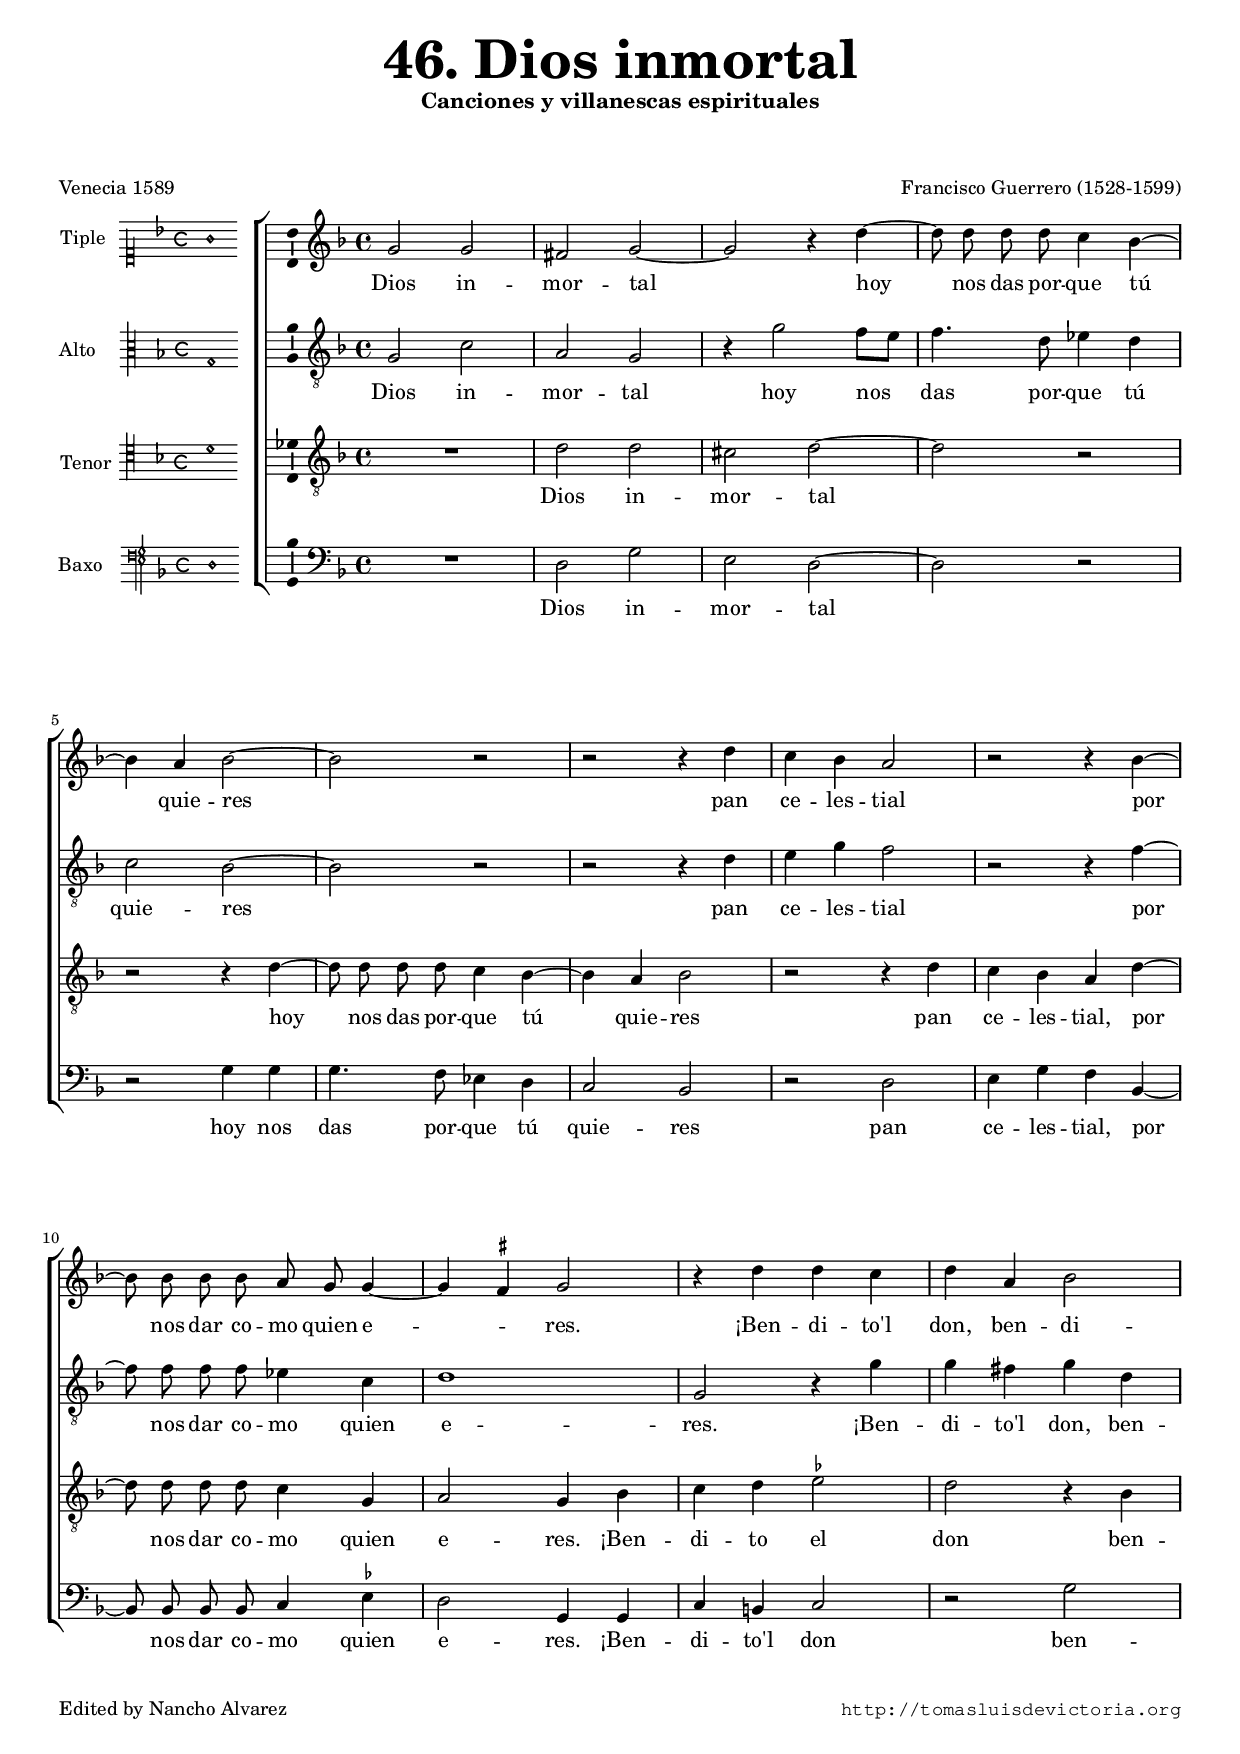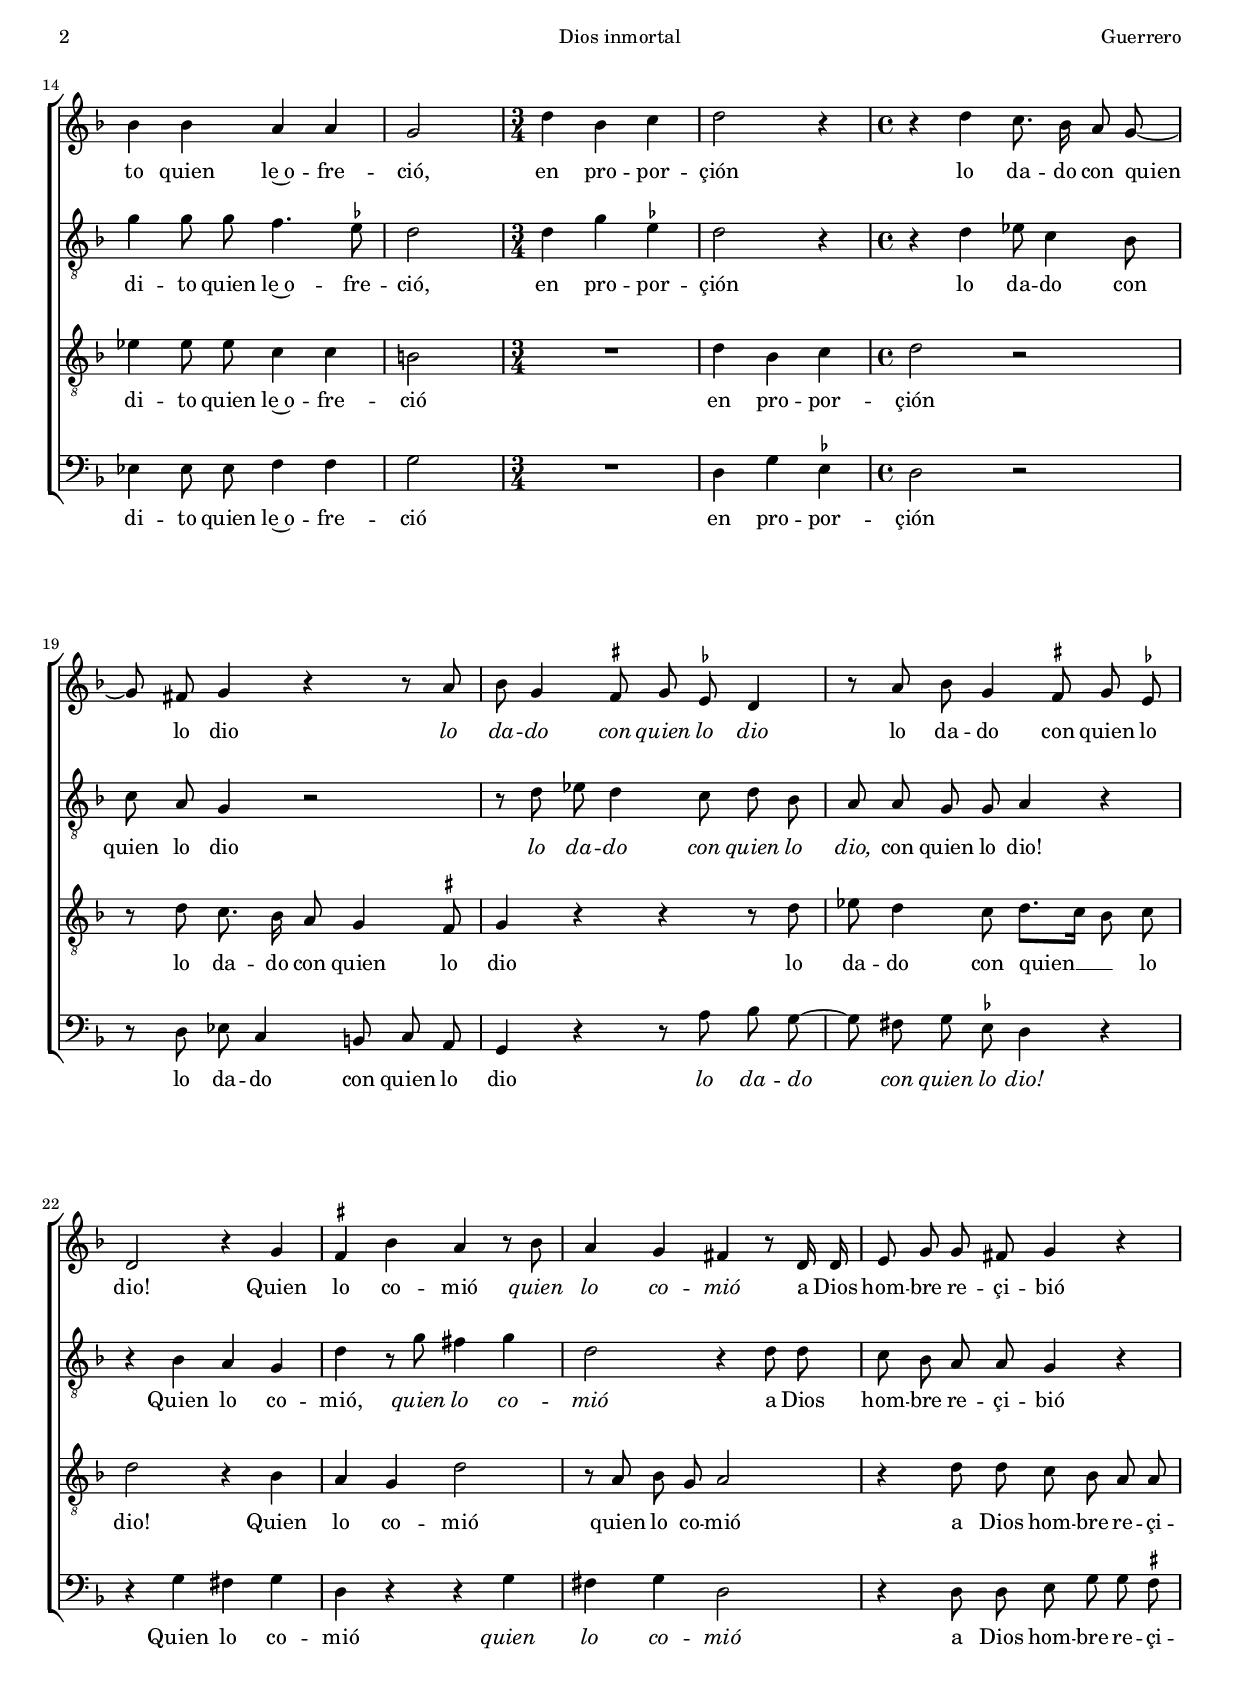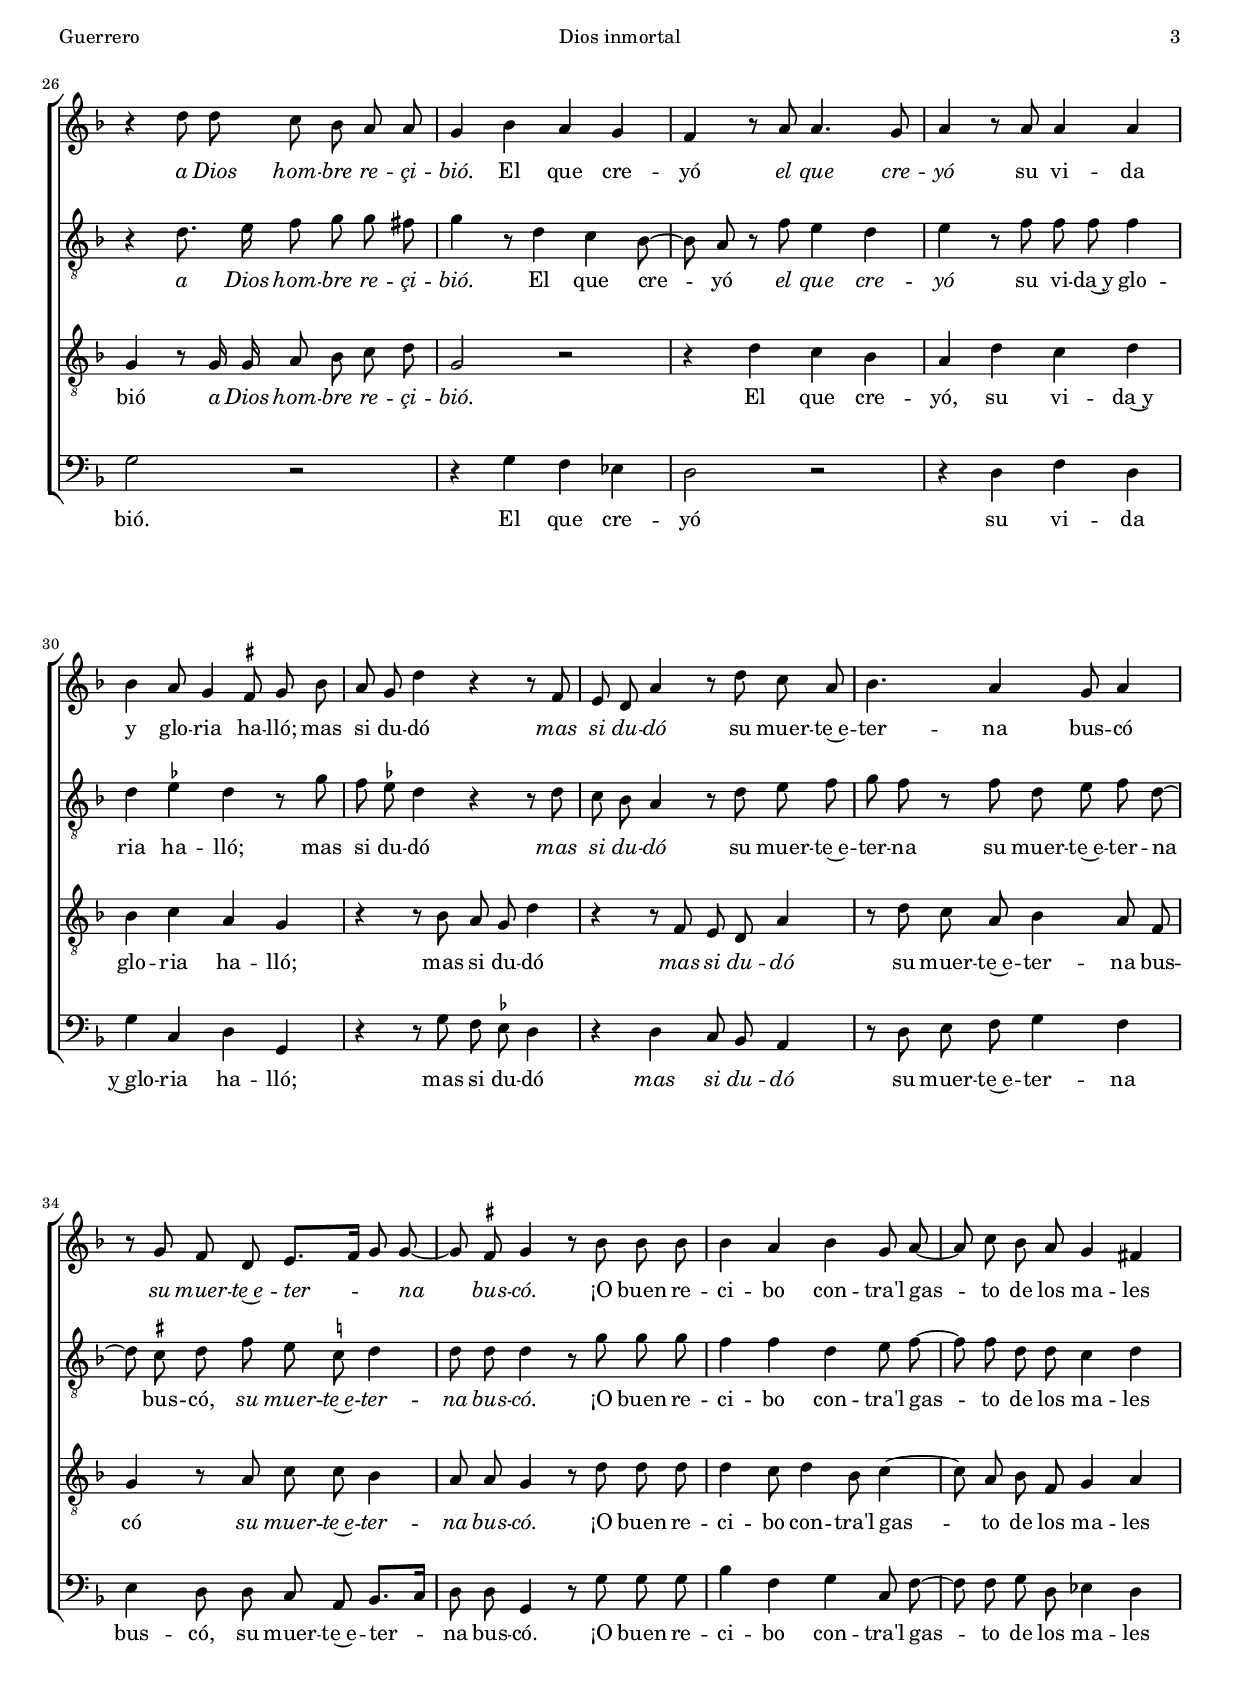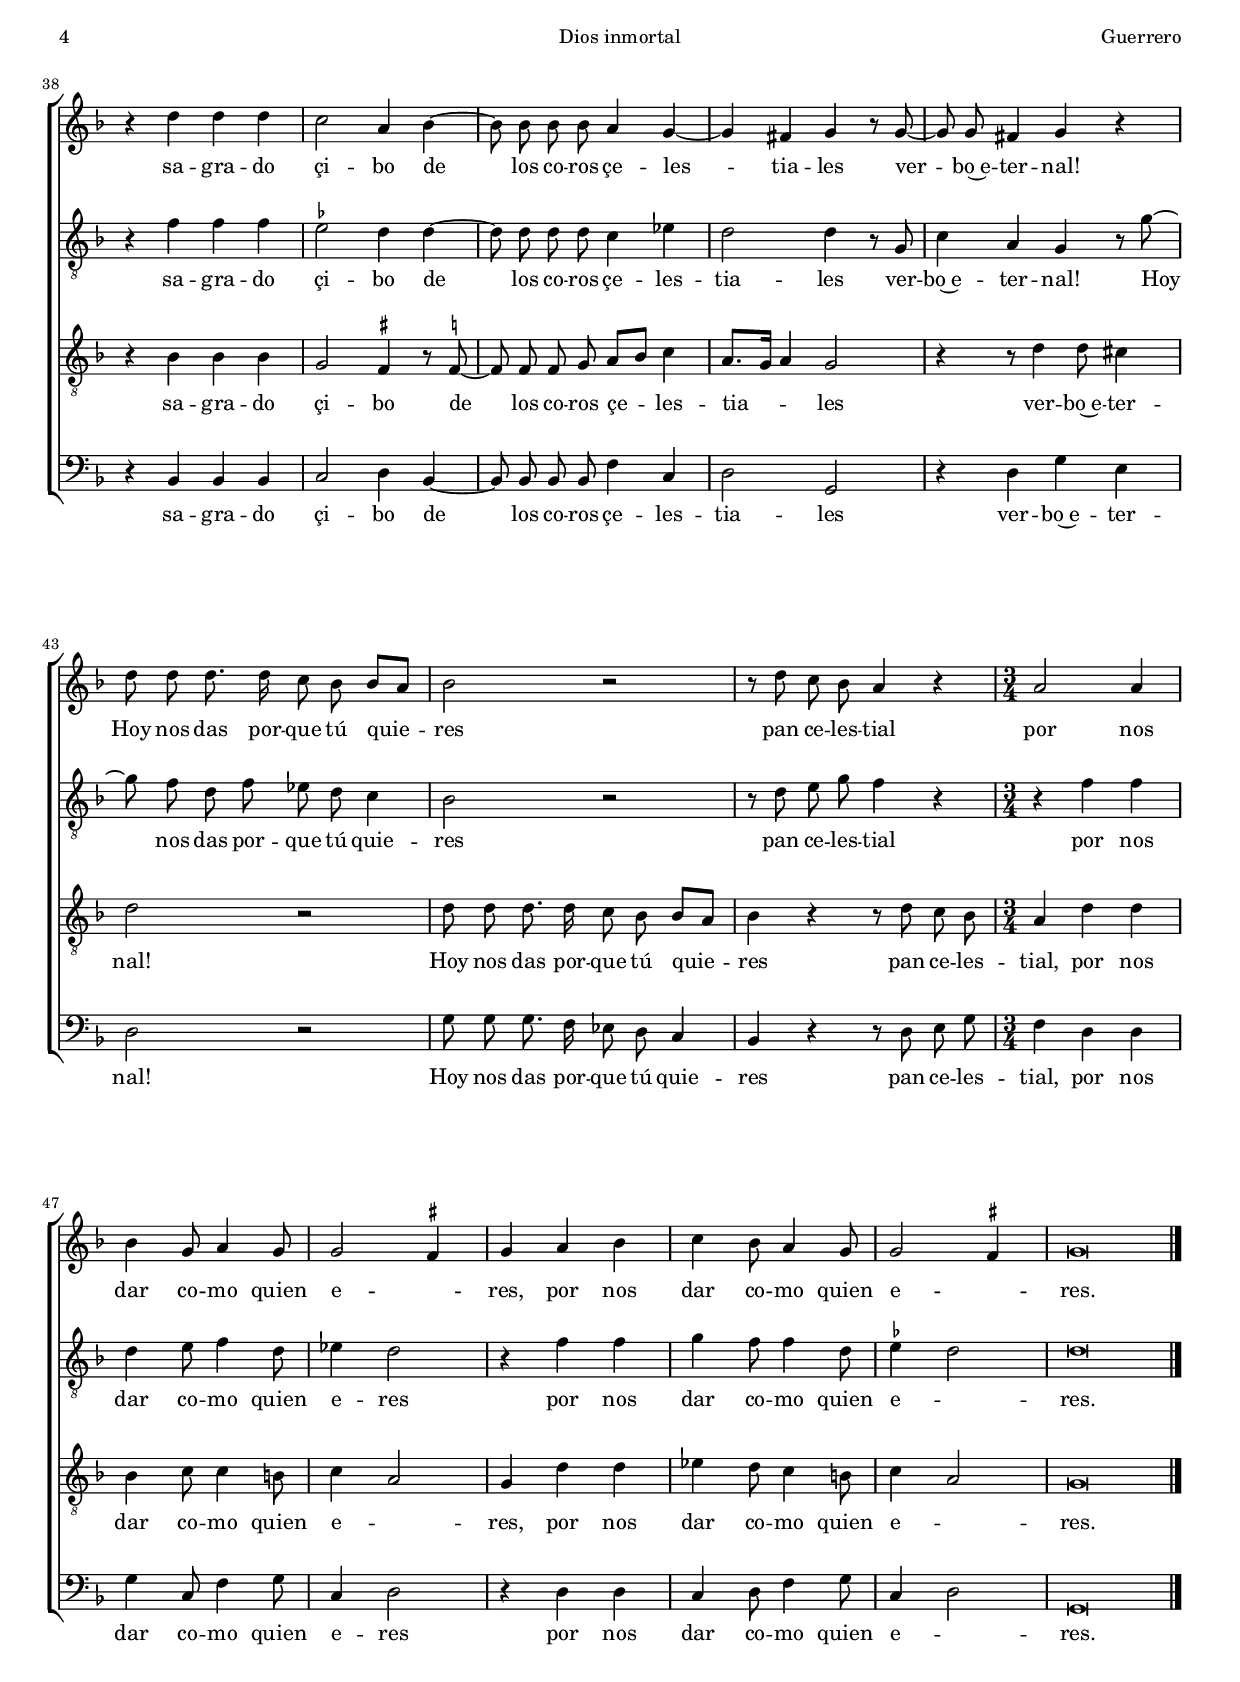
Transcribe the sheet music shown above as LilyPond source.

\version "2.18.0"

#(set-default-paper-size "a4")
#(set-global-staff-size 16.6)
#(ly:set-option 'point-and-click #f)
%mobile -s15.5 -i3.2

italicas=\override LyricText.font-shape = #'italic
rectas=\override LyricText.font-shape = #'upright
ss=\once \set suggestAccidentals = ##t
incipitwidth = 20

htitle="Dios inmortal"
hcomposer="Guerrero"

\header {
	title=\markup{\fontsize #5 "46. Dios inmortal"}
	subtitle=\markup{"Canciones y villanescas espirituales" }
	subsubtitle=\markup{\null \vspace #2 }
	composer="Francisco Guerrero (1528-1599)"
        pdfauthor=\composer
	%opus="(-)"
	poet=\markup{"Venecia 1589"}
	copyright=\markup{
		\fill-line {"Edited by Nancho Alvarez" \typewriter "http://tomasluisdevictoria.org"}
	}
%	tagline=""
}


global={\key f \major \time 4/4 \skip 1*15 \time 3/4
				\skip 1*3/4*2 \time 4/4 
				\skip 1*28 \time 3/4
				\skip 1*3/4*7 \bar "|." }

cantus=\relative c''{
	g2 g
	fis g ~
	g r4 d' ~
	d8 d d d c4 bes ~
	bes4 a bes2 ~
	bes2 r
	r2 r4 d
	c bes a2
	r2 r4 bes4 ~
	bes8 bes bes bes a g g4 ~
	g4 \ss fis4 g2
	r4 d' d c
	d a bes2
	bes4 bes a a 
	g2*2
	d'4 bes c
	d2 r4
	r4 d c8. bes16 a8 g ~
	g8 fis g4 r4 r8 a
	bes8 g4 \ss fis8 g \ss ees d4
	r8 a' bes g4 \ss fis8 g \ss ees
	d2 r4 g
	\ss fis4 bes a r8 bes
	a4 g fis
	r8 d16 d
	e8 g g fis g4 r
	r4 d'8 d c bes a a
	g4 bes a g
	f r8 a a4. g8
	a4 r8 a a4 a 
	bes a8 g4 \ss fis8 g bes
	a g d'4 r4 r8 f,
	e d a'4 r8 d c a
	bes4. a4 g8 a4
	r8 g f d e8.[ f16] g8 g ~
	g \ss fis g4 r8 bes bes bes
	bes4 a bes g8 a ~
	a c bes a g4 fis
	r4 d' d d
	c2 a4 bes ~
	bes8 bes bes bes a4 g ~
	g fis g r8 g ~
	g g fis4 g r
	d'8 d d8. d16 c8 bes bes[ a]
	bes2 r
	r8 d c bes a4 r
	a2 a4
	bes4 g8 a4 g8
	g2 \ss fis4
	g4 a bes
	c bes8 a4 g8
	g2 \ss fis4
	g\breve*3/8
}


altus=\relative c'{
	g2 c
	a g
	r4 g'2 f8[ e]
	f4. d8 ees4 d
	c2 bes ~
	bes r
	r r4 d
	e g f2
	r2 r4 f ~
	f8 f f f ees4 c
	d1
	g,2 r4 g'
	g fis g d
	g4 g8 g f4. \ss ees8
	d2*2
	d4 g \ss ees
	d2 r4
	r4 d ees8 c4 bes8
	c a g4 r2
	r8 d' ees d4 c8 d bes % bes4 en CSIC
	a8 a g g a4 r
	r4 bes a g
	d'4 r8 g fis4 g
	d2 r4 d8 d
	c bes a a g4 r
	r4 d'8. e16 f8 g g fis
	g4 r8 d4 c bes8 ~
	bes a r f' e4 d
	e4 r8 f f f f4
	d \ss ees d r8 g
	f \ss ees d4 r4 r8 d
	c bes a4 r8 d e f
	g f r f d e f d ~
	d \ss cis d f e \ss c d4
	d8 d d4 r8 g g g
	f4 f d e8 f ~
	f f d d c4 d
	r4 f f f
	\ss ees2 d4 d ~
	d8 d d d c4 ees
	d2 d4 r8 g,
	c4 a g r8 g' ~
	g8 f d f ees d c4
	bes2 r
	r8 d e g f4 r
	r f f
	d4 e8 f4 d8
	ees4 d2
	r4 f f
	g f8 f4 d8
	\ss ees4 d2
	d\breve*3/8
}

tenor=\relative c'{
	R1
	d2 d
	cis d ~
	d r
	r2 r4 d ~
	d8 d d d c4 bes ~
	bes4 a bes2
	r2 r4 d
	c4 bes a d ~
	d8 d d d c4 g
	a2 g4 bes
	c d \ss ees2
	d2 r4 bes
	ees4 ees8 ees c4 c
	b2*2
	R1*3/4
	d4 bes c
	d2 r
	r8 d c8. bes16 a8 g4 \ss fis8
	g4 r r r8 d'
	ees8 d4 c8 d8.[ c16] bes8 c
	d2 r4 bes
	a4 g d'2
	r8 a bes g a2
	r4 d8 d c bes a a
	g4 r8 g16 g a8 bes c d
	g,2 r
	r4 d' c bes
	a d c d
	bes c a g
	r4 r8 bes a g d'4
	r4 r8 f, e d a'4
	r8 d c a bes4 a8 f
	g4 r8 a c c bes4
	a8 a g4 r8 d' d d
	d4 c8 d4 bes8 c4 ~
	c8 a bes f g4 a
	r4 bes bes bes
	g2 \ss fis4 r8 \ss f ~
	f f f g a[ bes] c4
	a8.[ g16] a4 g2
	r4 r8 d'4 d8 cis4
	d2 r
	d8 d d8. d16 c8 bes bes[ a]
	bes4 r r8 d c bes
	a4 d d
	bes c8 c4 b8
	c4 a2
	g4 d' d
	ees d8 c4 b8
	c4 a2
	g\breve*3/8
}

bassus=\relative c{
	R1
	d2 g
	e d ~
	d r
	r g4 g
	g4. f8 ees4 d
	c2 bes
	r d
	e4 g f bes, ~
	bes8 bes bes bes c4 \ss ees
	d2 g,4 g
	c b c2
	r2 g'
	es4 es8 ees f4 f
	g2*2
	R1*3/4
	d4 g \ss ees4
	d2 r
	r8 d ees c4 b8 c a
	g4 r r8 a' bes g ~
	g fis g \ss es d4 r
	r g fis g
	d r r g
	fis g d2
	r4 d8 d e g g \ss fis
	g2 r
	r4 g f ees
	d2 r
	r4 d f d
	g c, d g,
	r4 r8 g' f \ss ees d4
	r4 d c8 bes a4
	r8 d e f g4 f
	e4 d8 d c a bes8.[ c16]
	d8 d g,4 r8 g' g g
	bes4 f g c,8 f ~
	f f g d ees4 d
	r4 bes bes bes
	c2 d4 bes ~
	bes8 bes bes bes f'4 c
	d2 g,
	r4 d' g e
	d2 r
	g8 g g8. f16 ees8 d c4
	bes4 r r8 d e g
	f4 d d
	g c,8 f4 g8
	c,4 d2
	r4 d d
	c d8 f4 g8
	c,4 d2
	g,\breve*3/8
}


textocantus=\lyricmode{
Dios in -- mor -- tal
hoy nos das por -- que tú quie -- res % oy
pan ce -- les -- tial
por nos dar co -- mo quien e -- _ res.
¡Ben -- di -- to'l don,
ben -- di -- to quien le~o -- fre -- ció,
en pro -- por -- çión
lo da -- do con quien lo dio
\italicas
lo da -- do con quien lo dio
\rectas
lo da -- do con quien lo dio!
Quien lo co -- mió
\italicas
quien lo co -- mió
\rectas
a Dios hom -- bre re -- çi -- bió
\italicas
a Dios hom -- bre re -- çi -- bió.
\rectas
El que cre -- yó
\italicas
el que cre -- yó
\rectas
su vi -- da y glo -- ria ha -- lló;
mas si du -- dó
\italicas
mas si du -- dó
\rectas
su muer -- te~e -- ter -- na bus -- có
\italicas
su muer -- te~e -- ter -- _ na bus -- có.
\rectas
¡O buen re -- ci -- bo con -- tra'l gas -- to de los ma -- les
sa -- gra -- do çi -- bo de los co -- ros çe -- les -- tia -- les
ver -- bo~e -- ter -- nal!
Hoy nos das por -- que tú quie -- res
pan ce -- les -- tial
por nos dar co -- mo quien e -- _ res,
por nos dar co -- mo quien e -- _ res.
}


textoaltus=\lyricmode{
Dios in -- mor -- tal
hoy nos das por -- que tú quie -- res % oy
pan ce -- les -- tial
por nos dar co -- mo quien e -- res.
¡Ben -- di -- to'l don,
ben -- di -- to quien le~o -- fre -- ció,
en pro -- por -- çión
lo da -- do con quien lo dio
\italicas
lo da -- do con quien lo dio,
\rectas
con quien lo dio!
Quien lo co -- mió,
\italicas
quien lo co -- mió
\rectas
a Dios hom -- bre re -- çi -- bió
\italicas
a Dios hom -- bre re -- çi -- bió.
\rectas
El que cre -- yó
\italicas
el que cre -- yó
\rectas
su vi -- da~y glo -- ria ha -- lló;
mas si du -- dó
\italicas
mas si du -- dó
\rectas
su muer -- te~e -- ter -- na
su muer -- te~e -- ter -- na bus -- có,
\italicas
su muer -- te~e -- ter -- na bus -- có.
\rectas
¡O buen re -- ci -- bo con -- tra'l gas -- to de los ma -- les
sa -- gra -- do çi -- bo de los co -- ros çe -- les -- tia -- les
ver -- bo~e -- ter -- nal!
Hoy nos das por -- que tú quie -- res
pan ce -- les -- tial
por nos dar co -- mo quien e -- res
por nos dar co -- mo quien e -- _ res.

}

textotenor=\lyricmode{
Dios in -- mor -- tal
hoy nos das por -- que tú quie -- res % oy
pan ce -- les -- tial,
por nos dar co -- mo quien e -- res.
¡Ben -- di -- to el don
ben -- di -- to quien le~o -- fre -- ció
en pro -- por -- çión
lo da -- do con quien lo dio
lo da -- do con quien __ _ lo dio!
Quien lo co -- mió
quien lo co -- mió
a Dios hom -- bre re -- çi -- bió
\italicas
a Dios hom -- bre re -- çi -- bió.
\rectas
El que cre -- yó,
su vi -- da~y glo -- ria ha -- lló;
mas si du -- dó
\italicas
mas si du -- dó
\rectas
su muer -- te~e -- ter -- na bus -- có
\italicas
su muer -- te~e -- ter -- na bus -- có.
\rectas
¡O buen re -- ci -- bo con -- tra'l gas -- to de los ma -- les
sa -- gra -- do çi -- bo de los co -- ros çe -- les -- tia -- _ les
ver -- bo~e -- ter -- nal!
Hoy nos das por -- que tú quie -- res
pan ce -- les -- tial,
por nos dar co -- mo quien e -- _ res,
por nos dar co -- mo quien e -- _ res.

}

textobassus=\lyricmode{
Dios in -- mor -- tal
hoy nos das por -- que tú quie -- res % oy
pan ce -- les -- tial,
por nos dar co -- mo quien e -- res.
¡Ben -- di -- to'l don
ben -- di -- to quien le~o -- fre -- ció
en pro -- por -- çión
lo da -- do con quien lo dio
\italicas
lo da -- do con quien lo dio!
\rectas
Quien lo co -- mió
\italicas
quien lo co -- mió
\rectas
a Dios hom -- bre re -- çi -- bió.
El que cre -- yó
su vi -- da y~glo -- ria ha -- lló;
mas si du -- dó
\italicas
mas si du -- dó
\rectas
su muer -- te~e -- ter -- na bus -- có,
su muer -- te~e -- ter -- na bus -- có.
¡O buen re -- ci -- bo con -- tra'l gas -- to de los ma -- les
sa -- gra -- do çi -- bo de los co -- ros çe -- les -- tia -- les
ver -- bo~e -- ter -- nal!
Hoy nos das por -- que tú quie -- res
pan ce -- les -- tial,
por nos dar co -- mo quien e -- res
por nos dar co -- mo quien e -- _ res.

}

incipitcantus=\markup{
	\score{
		{ 
		\set Staff.instrumentName="Tiple  "
		\override NoteHead.style = #'neomensural
		\override Rest.style = #'neomensural
		\override Staff.TimeSignature.style = #'neomensural
		\cadenzaOn 
		\clef "petrucci-c1"
		\key f \major
		\time 4/4
		g'1
		} 
	\layout {
		\context {\Voice
			\remove Ligature_bracket_engraver
			\consists Mensural_ligature_engraver
		}
		line-width=\incipitwidth
		indent = 0
	}
	}
}

incipitaltus=\markup{
	\score{
		{ 
		\set Staff.instrumentName="Alto    "
		\override NoteHead.style = #'neomensural
		\override Rest.style = #'neomensural
		\override Staff.TimeSignature.style = #'neomensural
		\cadenzaOn 
		\clef "petrucci-c3"
		\key f \major
		\time 4/4
		g1
		} 
	\layout {
		\context {\Voice
			\remove Ligature_bracket_engraver
			\consists Mensural_ligature_engraver
		}
		line-width=\incipitwidth
		indent = 0
	}
	}
}

incipittenor=\markup{
	\score{
		{ 
		\set Staff.instrumentName="Tenor "
		\override NoteHead.style = #'neomensural 
		\override Rest.style = #'neomensural
		\override Staff.TimeSignature.style = #'neomensural
		\cadenzaOn 
		\clef "petrucci-c4"
		\key f \major
		\time 4/4
		d'1
		} 
	\layout {
		\context {\Voice
			\remove Ligature_bracket_engraver
			\consists Mensural_ligature_engraver
		}
		line-width=\incipitwidth
		indent=0
	}
	}
}


incipitbassus=\markup{
	\score{
		{ 
		\set Staff.instrumentName="Baxo   "
		\override NoteHead.style = #'neomensural
		\override Rest.style = #'neomensural
		\override Staff.TimeSignature.style = #'neomensural
		\cadenzaOn 
		\clef "petrucci-f4"
		\key f \major
		\time 4/4
		d1
		} 
	\layout {
		\context {\Voice
			\remove Ligature_bracket_engraver
			\consists Mensural_ligature_engraver
		}
		line-width=\incipitwidth
		indent = 0
	}
	}
}



\score {\transpose c' c'{
\new ChoirStaff<<

	\new Staff <<\global
	\new Voice="v1" {
		\set Staff.instrumentName=\incipitcantus
		\clef "treble"
		\cantus }
	\new Lyrics \lyricsto "v1" {\textocantus }
	>>

	\new Staff <<\global
	\new Voice="v2" {
		\set Staff.instrumentName=\incipitaltus
		\clef "G_8"
		\altus }
	\new Lyrics \lyricsto "v2" {\textoaltus }
	>>
	
	\new Staff <<\global
	\new Voice="v3" {
		\set Staff.instrumentName=\incipittenor
		\clef "G_8"
		\tenor }
	\new Lyrics \lyricsto "v3" {\textotenor }
	>>
	
	\new Staff <<\global
	\new Voice="v4" {
		\set Staff.instrumentName=\incipitbassus
		\clef "bass"
		\bassus }
	\new Lyrics \lyricsto "v4" {\textobassus }
	>>
	
>>

	}%transpose

\layout{ 
	\context {\Lyrics 
		\override VerticalAxisGroup.staff-affinity = #UP
		\override VerticalAxisGroup.nonstaff-relatedstaff-spacing =
			#'((basic-distance . 0) (minimum-distance . 0) (padding . 1))
		\override LyricText.font-size = #1.2
		\override LyricHyphen.minimum-distance = #0.5
	}
	\context {\Score 
		tempoHideNote = ##t
		\override BarNumber.padding = #2 
	}
	\context {\Voice 
		%melismaBusyProperties = #'()
		autoBeaming = ##f
	}
	\context {\Staff 
                %\RemoveEmptyStaves
                %\override VerticalAxisGroup.remove-first = ##t
		\override VerticalAxisGroup.staff-staff-spacing =
			#'((basic-distance . 11) (minimum-distance . 0) (padding . 1))
		\consists Ambitus_engraver 
		\override LigatureBracket.padding = #1
	}
}

%\midi { \mtempo }

}


\paper{
	evenHeaderMarkup=\markup  \fill-line { \fromproperty #'page:page-number-string \htitle \hcomposer }
	oddHeaderMarkup= \markup  \fill-line { \on-the-fly #not-first-page \hcomposer \on-the-fly #not-first-page \htitle \on-the-fly #not-first-page \fromproperty #'page:page-number-string }
	%system-count=20
	%page-count = 8
        systems-per-page = 3
	ragged-last-bottom = ##f
	indent=3.5\cm
	system-system-spacing =
	#'((basic-distance . 20) (minimum-distance . 0) (padding . 5))
	top-system-spacing = % header
	#'((basic-distance . 9) (minimum-distance . 0) (padding . 0))
	last-bottom-spacing = % footer
	#'((basic-distance . 12) (minimum-distance . 0) (padding . 0))
	markup-system-spacing.padding = #1.5
}
